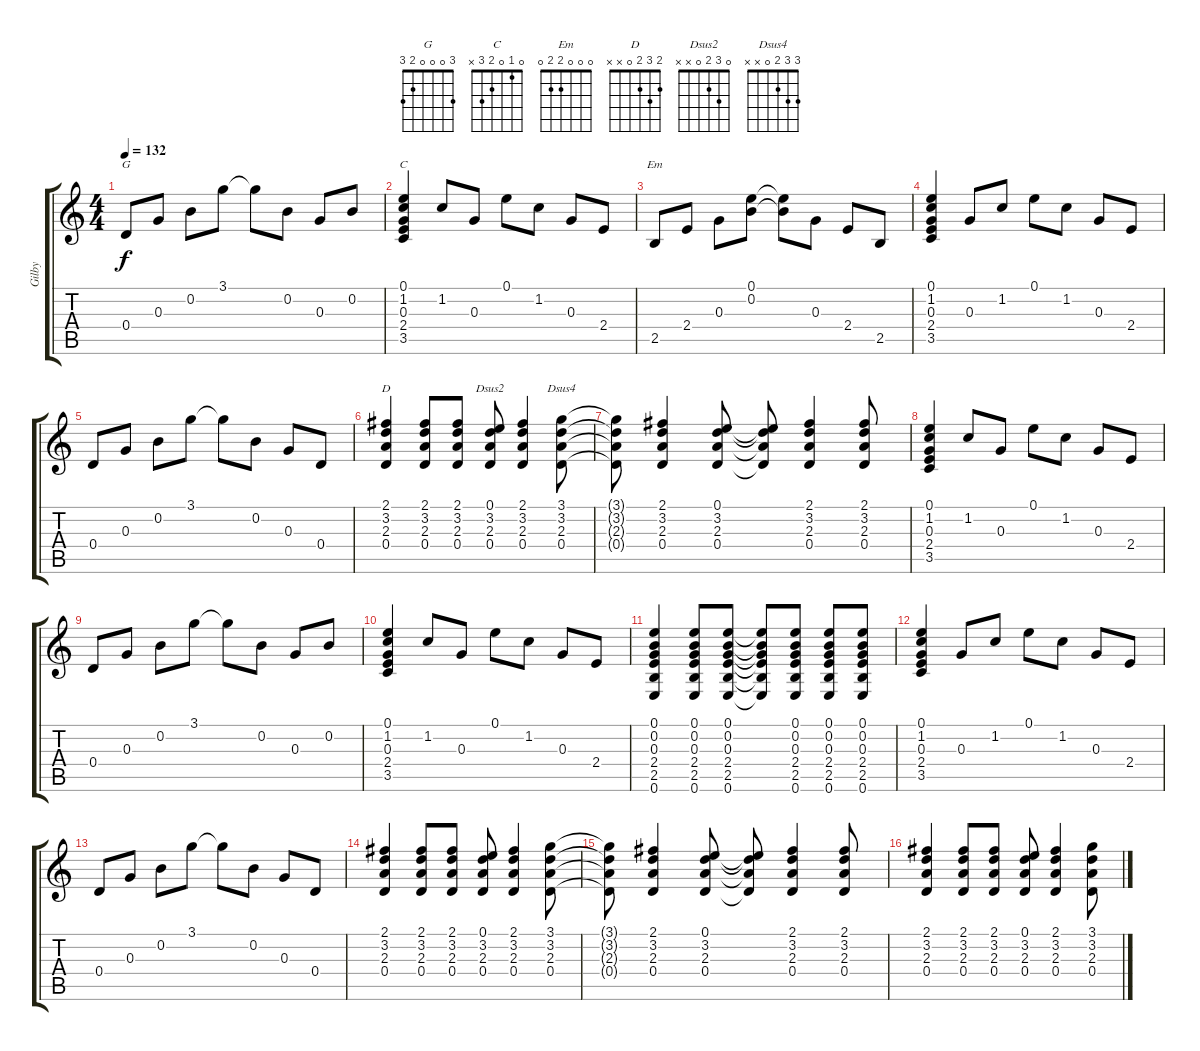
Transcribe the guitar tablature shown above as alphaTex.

\track ("Gilby" "Gilby") {instrument electricguitarjazz}
\staff {score tabs}
\tuning (E4 B3 G3 D3 A2 E2) {hide}
\chord ("G" 3 0 0 0 2 3)
\chord ("C" 0 1 0 2 3 x)
\chord ("Em" 0 0 0 2 2 0)
\chord ("D" 2 3 2 0 x x)
\chord ("Dsus2" 0 3 2 0 x x)
\chord ("Dsus4" 3 3 2 0 x x)
\ts (4 4)
\tempo 132
\clef g2
\ks c
0.4.8{ch "G" dy f} 0.3.8 0.2.8 3.1.8 3.1{t}.8 0.2.8 0.3.8 0.2.8 |
(0.1 1.2 0.3 2.4 3.5).4{ch "C"} 1.2.8 0.3.8 0.1.8 1.2.8 0.3.8 2.4.8 |
2.5.8{ch "Em"} 2.4.8 0.3.8 (0.1 0.2).8 (0.1{t} 0.2{t}).8 0.3.8 2.4.8 2.5.8 |
(0.1 1.2 0.3 2.4 3.5).4 0.3.8 1.2.8 0.1.8 1.2.8 0.3.8 2.4.8 |
0.4.8 0.3.8 0.2.8 3.1.8 3.1{t}.8 0.2.8 0.3.8 0.4.8 |
(2.1 3.2 2.3 0.4).4{ch "D"} (2.1 3.2 2.3 0.4).8 (2.1 3.2 2.3 0.4).8 (0.1 3.2 2.3 0.4).8{ch "Dsus2"} (2.1 3.2 2.3 0.4).4 (3.1 3.2 2.3 0.4).8{ch "Dsus4"} |
(3.1{t} 3.2{t} 2.3{t} 0.4{t}).8 (2.1 3.2 2.3 0.4).4 (0.1 3.2 2.3 0.4).8 (0.1{t} 3.2{t} 2.3{t} 0.4{t}).8 (2.1 3.2 2.3 0.4).4 (2.1 3.2 2.3 0.4).8 |
(0.1 1.2 0.3 2.4 3.5).4 1.2.8 0.3.8 0.1.8 1.2.8 0.3.8 2.4.8 |
0.4.8 0.3.8 0.2.8 3.1.8 3.1{t}.8 0.2.8 0.3.8 0.2.8 |
(0.1 1.2 0.3 2.4 3.5).4 1.2.8 0.3.8 0.1.8 1.2.8 0.3.8 2.4.8 |
(0.1 0.2 0.3 2.4 2.5 0.6).4 (0.1 0.2 0.3 2.4 2.5 0.6).8 (0.1 0.2 0.3 2.4 2.5 0.6).8 (0.1{t} 0.2{t} 0.3{t} 2.4{t} 2.5{t} 0.6{t}).8 (0.1 0.2 0.3 2.4 2.5 0.6).8 (0.1 0.2 0.3 2.4 2.5 0.6).8 (0.1 0.2 0.3 2.4 2.5 0.6).8 |
(0.1 1.2 0.3 2.4 3.5).4 0.3.8 1.2.8 0.1.8 1.2.8 0.3.8 2.4.8 |
0.4.8 0.3.8 0.2.8 3.1.8 3.1{t}.8 0.2.8 0.3.8 0.4.8 |
(2.1 3.2 2.3 0.4).4 (2.1 3.2 2.3 0.4).8 (2.1 3.2 2.3 0.4).8 (0.1 3.2 2.3 0.4).8 (2.1 3.2 2.3 0.4).4 (3.1 3.2 2.3 0.4).8 |
(3.1{t} 3.2{t} 2.3{t} 0.4{t}).8 (2.1 3.2 2.3 0.4).4 (0.1 3.2 2.3 0.4).8 (0.1{t} 3.2{t} 2.3{t} 0.4{t}).8 (2.1 3.2 2.3 0.4).4 (2.1 3.2 2.3 0.4).8 |
(2.1 3.2 2.3 0.4).4 (2.1 3.2 2.3 0.4).8 (2.1 3.2 2.3 0.4).8 (0.1 3.2 2.3 0.4).8 (2.1 3.2 2.3 0.4).4 (3.1 3.2 2.3 0.4).8
